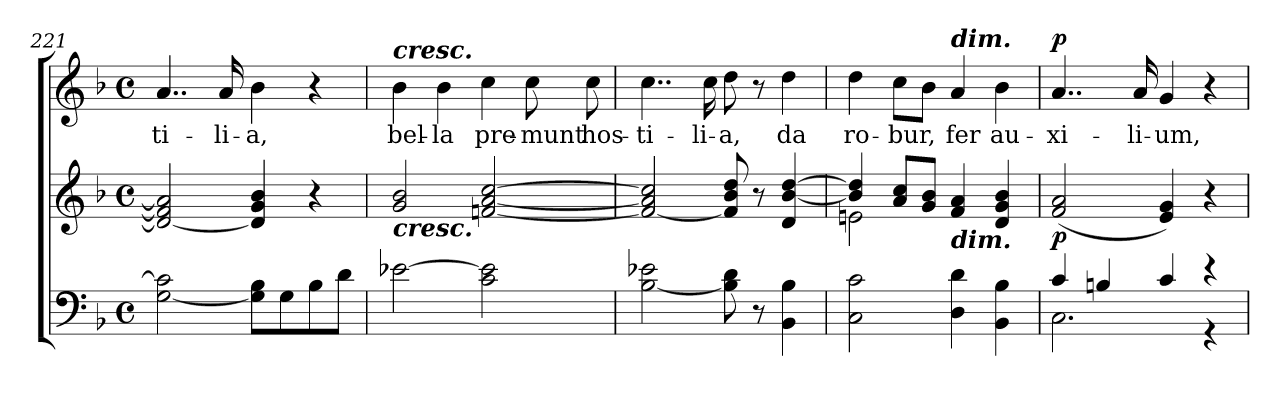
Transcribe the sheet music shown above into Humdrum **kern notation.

**kern	**kern	**dynam	**kern	**text	**dynam
*part2	*part2	*part2	*part1	*part1	*part1
*staff3	*staff2	*staff2/3	*staff1	*staff1	*staff1
!!LO:LB:g=z
*clefF4	*clefG2	*	*clefG2	*	*
*k[b-]	*k[b-]	*	*k[b-]	*	*
*F:	*F:	*	*F:	*	*
*M4/4	*M4/4	*	*M4/4	*	*
*met(c)	*met(c)	*	*met(c)	*	*
=221	=221	=221	=221	=221	=221
!	!	!	!	!LO:LY:b	!
[<2G\ 2c\]	2d/_ 2f#/] 2a/]	.	4..a/	-ti-	.
!	!	!	!	!LO:LY:b	!
.	.	.	16a/	-li-	.
!	!	!	!	!LO:LY:b	!
8G\] 8B-\L	4d/] 4g/ 4b-/	.	4b-\	-a,	.
8G\	.	.	.	.	.
8B-\	4r	.	4r	.	.
8d\J	.	.	.	.	.
=222	=222	=222	=222	=222	=222
!	!	!	!LO:TX:a:Bi:t=cresc.	!	!
!	!LO:TX:b:Bi:t=cresc.	!	!	!	!
!	!	!	!	!LO:LY:b	!
[2e-X\	2g/ 2b-/	.	4b-\	bel-	.
!	!	!	!	!LO:LY:b	!
.	.	.	4b-\	-la	.
!	!	!	!	!LO:LY:b	!
2c\ 2e-\]	[2fn/ [2a/ [2cc/	.	4cc\	pre-	.
!	!	!	!	!LO:LY:b	!
.	.	.	8cc\	-munt	.
!	!	!	!	!LO:LY:b	!
.	.	.	8cc\	hos-	.
=223	=223	=223	=223	=223	=223
!	!	!	!	!LO:LY:b	!
[<2B-\ 2e-X\	2f/_ 2a/] 2cc/]	.	4..cc\	-ti-	.
!	!	!	!	!LO:LY:b	!
.	.	.	16cc\	-li-	.
!	!	!	!	!LO:LY:b	!
8B-\] 8d\	8f/] 8b-/ 8dd/	.	8dd\	-a,	.
8r	8r	.	8r	.	.
!	!	!	!	!LO:LY:b	!
4BB-\ 4B-\	4d/ [4b-/ [4dd/	.	4dd\	da	.
=224	=224	=224	=224	=224	=224
*	*^	*	*	*	*
!	!	!	!	!	!LO:LY:b	!
2C\ 2c\	4b-/] 4dd/]	2en\	.	4dd\	ro-	.
!	!	!	!	!	!LO:LY:b	!
.	8a/ 8cc/L	.	.	8cc\L	-bur,	.
.	8g/ 8b-/J	.	.	8b-\J	.	.
!	!	!	!	!LO:TX:a:Bi:t=dim.	!	!
!	!LO:TX:b:Bi:t=dim.	!	!	!	!	!
!	!	!	!	!	!LO:LY:b	!
4D\ 4d\	4f/ 4a/	2ryy	.	4a/	fer	.
!	!	!	!	!	!LO:LY:b	!
4BB-\ 4B-\	4d/ 4g/ 4b-/	.	.	4b-\	au-	.
*	*v	*v	*	*	*	*
=225	=225	=225	=225	=225	=225
*^	*	*	*	*	*
!	!	!	!LO:DY:b	!	!LO:LY:b	!LO:DY:a
4c/	2.C\	(<2f/ 2a/	p	4..a/	-xi-	p
4Bn/	.	.	.	.	.	.
!	!	!	!	!	!LO:LY:b	!
.	.	.	.	16a/	-li-	.
!	!	!	!	!	!LO:LY:b	!
4c/	.	4e/ 4g/)	.	4g/	-um,	.
4r	4r	4r	.	4r	.	.
*v	*v	*	*	*	*	*
=	=	=	=	=	=
*-	*-	*-	*-	*-	*-
